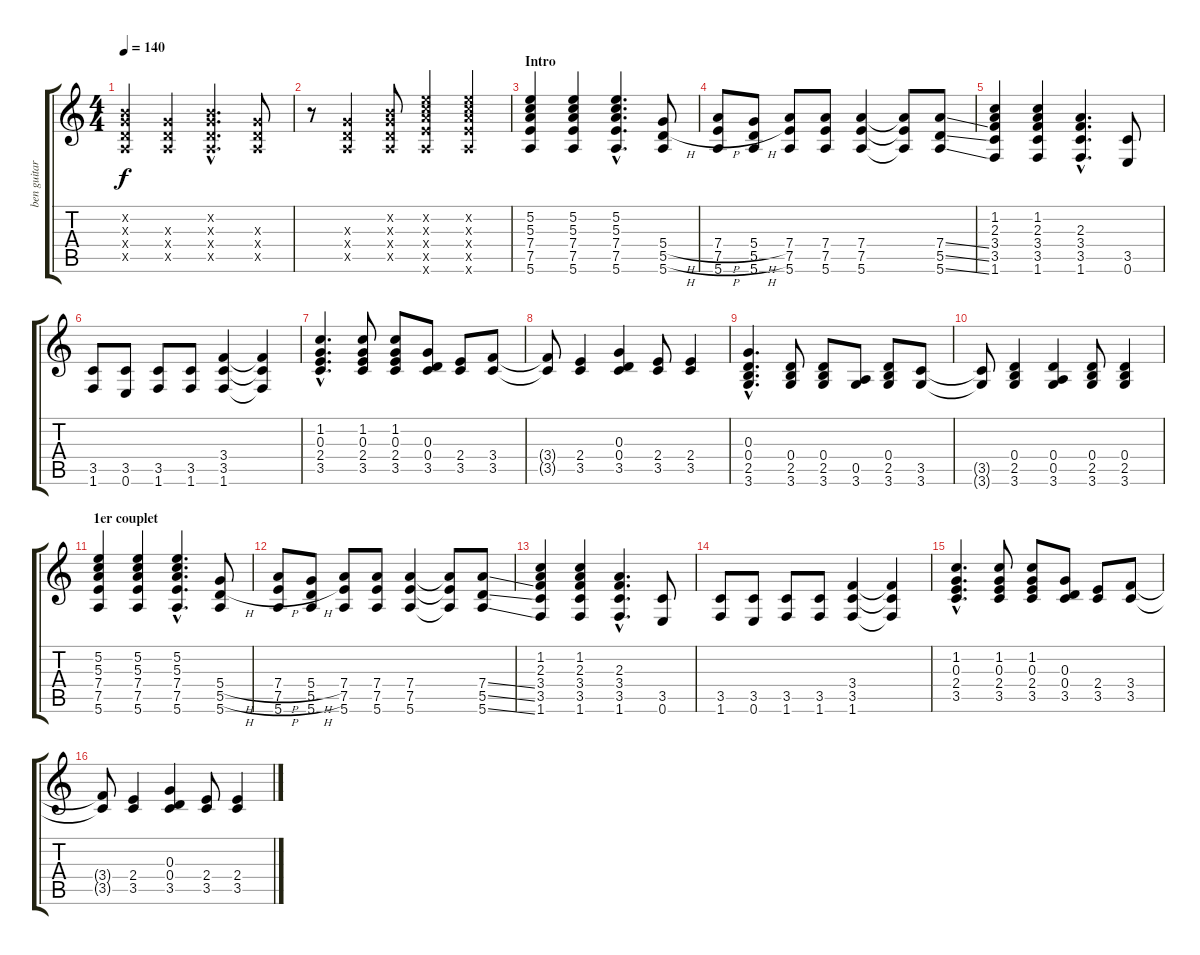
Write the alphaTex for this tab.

\track ("ben guitare" "ben guitar") {instrument acousticguitarsteel}
\staff {score tabs}
\tuning (E4 B3 G3 D3 A2 E2) {hide}
\ts (4 4)
\tempo 140
\clef g2
\ks c
(0.2{x} 0.3{x} 0.4{x} 0.5{x}).4{dy f instrument acousticguitarsteel} (0.3{x} 0.4{x} 0.5{x}).4 (0.2{hac x} 0.3{hac x} 0.4{hac x} 0.5{hac x}).4{d} (0.3{x} 0.4{x} 0.5{x}).8 |
r.8 (0.3{x} 0.4{x} 0.5{x}).4 (0.2{x} 0.3{x} 0.4{x} 0.5{x}).8 (5.2{x} 5.3{x} 7.4{x} 7.5{x} 5.6{x}).4 (5.2{x} 5.3{x} 7.4{x} 7.5{x} 5.6{x}).4 |
\section ("" "Intro")
(5.2 5.3 7.4 7.5 5.6).4 (5.2 5.3 7.4 7.5 5.6).4 (5.2{hac} 5.3{hac} 7.4{hac} 7.5{hac} 5.6{hac}).4{d} (5.4{h} 5.5{h} 5.6).8 |
(7.4{h} 7.5{h} 5.6).8 (5.4{h} 5.5{h} 5.6).8 (7.4 7.5 5.6).8 (7.4 7.5 5.6).8 (7.4 7.5 5.6).4 (7.4{t} 7.5{t} 5.6{t}).8 (7.4{ss} 5.5{ss} 5.6{ss}).8 |
(1.2 2.3 3.4 3.5 1.6).4 (1.2 2.3 3.4 3.5 1.6).4 (2.3{hac} 3.4{hac} 3.5{hac} 1.6{hac}).4{d} (3.5 0.6).8 |
(3.5 1.6).8 (3.5 0.6).8 (3.5 1.6).8 (3.5 1.6).8 (3.4 3.5 1.6).4 (3.4{t} 3.5{t} 1.6{t}).4 |
(1.2{hac} 0.3{hac} 2.4{hac} 3.5{hac}).4{d} (1.2 0.3 2.4 3.5).8 (1.2 0.3 2.4 3.5).8 (0.3 0.4 3.5).8 (2.4 3.5).8 (3.4 3.5).8 |
(3.4{t} 3.5{t}).8 (2.4 3.5).4 (0.3 0.4 3.5).4 (2.4 3.5).8 (2.4 3.5).4 |
(0.3{hac} 0.4{hac} 2.5{hac} 3.6{hac}).4{d} (0.4 2.5 3.6).8 (0.4 2.5 3.6).8 (0.5 3.6).8 (0.4 2.5 3.6).8 (3.5 3.6).8 |
(3.5{t} 3.6{t}).8 (0.4 2.5 3.6).4 (0.4 0.5 3.6).4 (0.4 2.5 3.6).8 (0.4 2.5 3.6).4 |
\section ("" "1er couplet")
(5.2 5.3 7.4 7.5 5.6).4 (5.2 5.3 7.4 7.5 5.6).4 (5.2{hac} 5.3{hac} 7.4{hac} 7.5{hac} 5.6{hac}).4{d} (5.4{h} 5.5{h} 5.6).8 |
(7.4{h} 7.5{h} 5.6).8 (5.4{h} 5.5{h} 5.6).8 (7.4 7.5 5.6).8 (7.4 7.5 5.6).8 (7.4 7.5 5.6).4 (7.4{t} 7.5{t} 5.6{t}).8 (7.4{ss} 5.5{ss} 5.6{ss}).8 |
(1.2 2.3 3.4 3.5 1.6).4 (1.2 2.3 3.4 3.5 1.6).4 (2.3{hac} 3.4{hac} 3.5{hac} 1.6{hac}).4{d} (3.5 0.6).8 |
(3.5 1.6).8 (3.5 0.6).8 (3.5 1.6).8 (3.5 1.6).8 (3.4 3.5 1.6).4 (3.4{t} 3.5{t} 1.6{t}).4 |
(1.2{hac} 0.3{hac} 2.4{hac} 3.5{hac}).4{d} (1.2 0.3 2.4 3.5).8 (1.2 0.3 2.4 3.5).8 (0.3 0.4 3.5).8 (2.4 3.5).8 (3.4 3.5).8 |
(3.4{t} 3.5{t}).8 (2.4 3.5).4 (0.3 0.4 3.5).4 (2.4 3.5).8 (2.4 3.5).4
